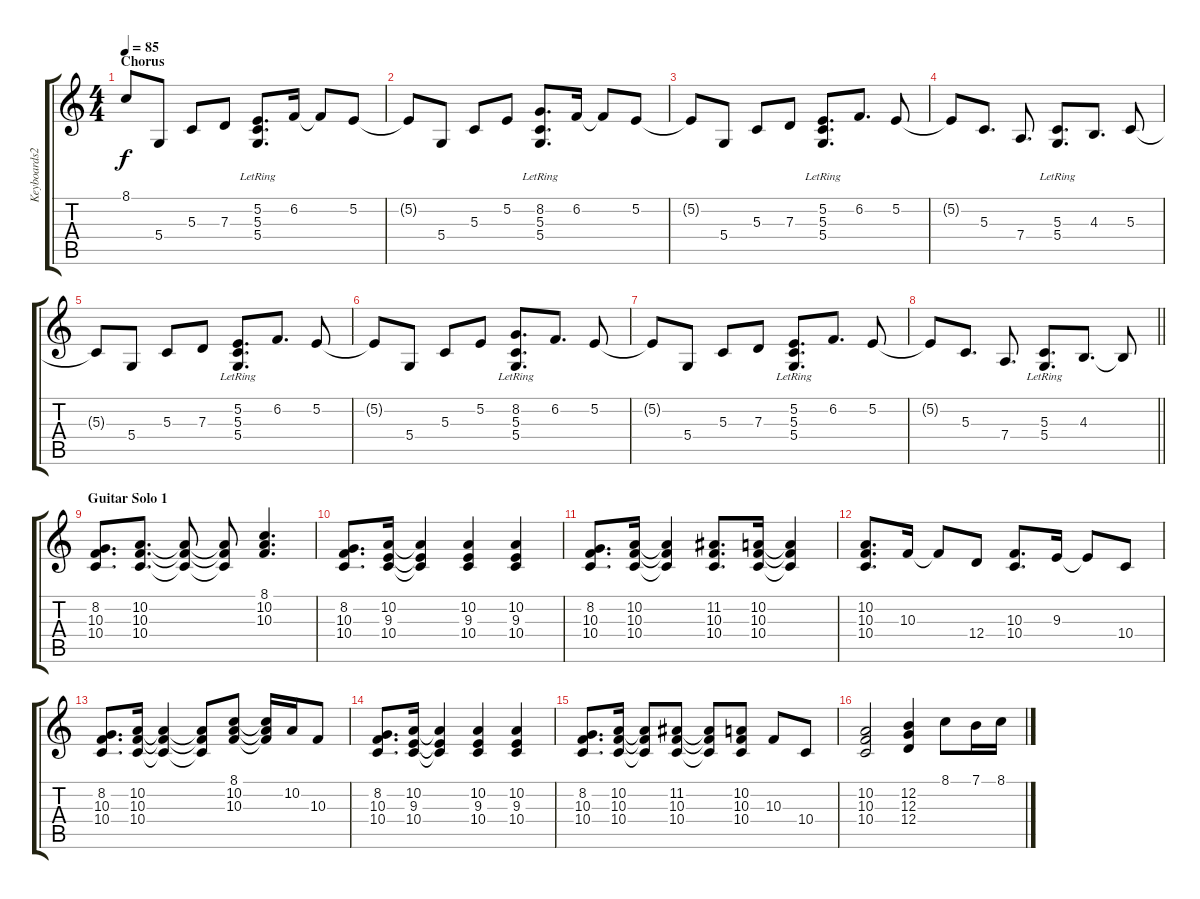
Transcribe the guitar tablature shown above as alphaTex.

\track ("Keyboards2" "Keyboards2") {instrument electricgrandpiano}
\staff {score tabs}
\tuning (E4 B3 G3 D3 A2 E2) {hide}
\ts (4 4)
\section ("" "Chorus")
\tempo 85
\clef g2
\ks c
8.1{t}.8{dy f} 5.4.8 5.3.8 7.3.8 (5.2 5.3{lr} 5.4{lr}).8{d} 6.2.16 6.2{t}.8 5.2.8 |
5.2{t}.8 5.4.8 5.3.8 5.2.8 (8.2 5.3{lr} 5.4{lr}).8{d} 6.2.16 6.2{t}.8 5.2.8 |
5.2{t}.8 5.4.8 5.3.8 7.3.8 (5.2 5.3{lr} 5.4{lr}).8{d} 6.2.8{d} 5.2.8 |
5.2{t}.8 5.3.8{d} 7.4.8{d} (5.3 5.4{lr}).8{d} 4.3.8{d} 5.3.8 |
5.3{t}.8 5.4.8 5.3.8 7.3.8 (5.2 5.3{lr} 5.4{lr}).8{d} 6.2.8{d} 5.2.8 |
5.2{t}.8 5.4.8 5.3.8 5.2.8 (8.2 5.3{lr} 5.4{lr}).8{d} 6.2.8{d} 5.2.8 |
5.2{t}.8 5.4.8 5.3.8 7.3.8 (5.2 5.3{lr} 5.4{lr}).8{d} 6.2.8{d} 5.2.8 |
\barLineRight lightlight
5.2{t}.8 5.3.8{d} 7.4.8{d} (5.3 5.4{lr}).8{d} 4.3.8{d} 4.3{t}.8 |
\section ("" "Guitar Solo 1")
(8.2 10.3 10.4).8{d} (10.2 10.3 10.4).8{d} (10.2{t} 10.3{t} 10.4{t}).8 (10.2{t} 10.3{t} 10.4{t}).8 (8.1 10.2 10.3).4{d} |
(8.2 10.3 10.4).8{d} (10.2 9.3 10.4).16 (10.2{t} 9.3{t} 10.4{t}).4 (10.2 9.3 10.4).4 (10.2 9.3 10.4).4 |
(8.2 10.3 10.4).8{d} (10.2 10.3 10.4).16 (10.2{t} 10.3{t} 10.4{t}).4 (11.2 10.3 10.4).8{d} (10.2 10.3 10.4).16 (10.2{t} 10.3{t} 10.4{t}).4 |
(10.2 10.3 10.4).8{d} 10.3.16 10.3{t}.8 12.4.8 (10.3 10.4).8{d} 9.3.16 9.3{t}.8 10.4.8 |
(8.2 10.3 10.4).8{d} (10.2 10.3 10.4).16 (10.2{t} 10.3{t} 10.4{t}).4 (10.2{t} 10.3{t} 10.4{t}).8 (8.1 10.2 10.3).8 (8.1{t} 10.2{t} 10.3{t}).16 10.2.16 10.3.8 |
(8.2 10.3 10.4).8{d} (10.2 9.3 10.4).16 (10.2{t} 9.3{t} 10.4{t}).4 (10.2 9.3 10.4).4 (10.2 9.3 10.4).4 |
(8.2 10.3 10.4).8{d} (10.2 10.3 10.4).16 (10.2{t} 10.3{t} 10.4{t}).8 (11.2 10.3 10.4).8 (11.2{t} 10.3{t} 10.4{t}).8 (10.2 10.3 10.4).8 10.3.8 10.4.8 |
(10.2 10.3 10.4).2 (12.2 12.3 12.4).4 8.1.8 7.1.16 8.1.16
